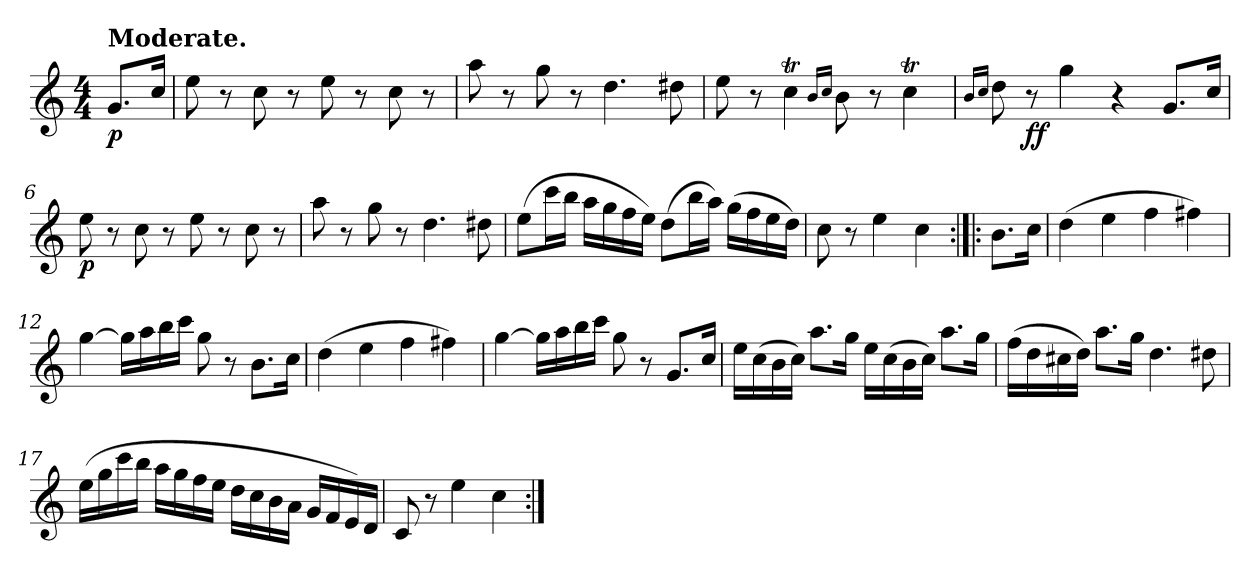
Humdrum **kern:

**kern	**dynam
*part1	*part1
*staff1	*staff1
*clefG2	*
*k[]	*
*M4/4	*
=1	=1
!LO:TX:a:B:t=Moderate.	!
!	!LO:DY:b
8.g/L	p
16cc/Jk	.
=2	=2
8ee\	.
8r	.
8cc\	.
8r	.
8ee\	.
8r	.
8cc\	.
8r	.
=3	=3
8aa\	.
8r	.
8gg\	.
8r	.
4.dd\	.
8dd#X\	.
=4	=4
8ee\	.
8r	.
4ccT\	.
16qb/LL	.
16qcc/JJ	.
8b\	.
8r	.
4ccT\	.
=5	=5
16qb/LL	.
16qcc/JJ	.
8dd\	.
!	!LO:DY:b
8r	ff
4gg\	.
4r	.
8.g/L	.
16cc/Jk	.
=6	=6
!	!LO:DY:b
8ee\	p
8r	.
8cc\	.
8r	.
8ee\	.
8r	.
8cc\	.
8r	.
!!LO:LB:g=z
=7	=7
8aa\	.
8r	.
8gg\	.
8r	.
4.dd\	.
8dd#X\	.
=8	=8
(>8ee\L	.
16ccc\L	.
16bb\JJ	.
16aa\LL	.
16gg\	.
16ff\	.
16ee\JJ)	.
(>8dd\L	.
16bb\L	.
16aa\JJ)	.
(>16gg\LL	.
16ff\	.
16ee\	.
16dd\JJ)	.
=9	=9
8cc\	.
8r	.
4ee\	.
4cc\	.
=10:|!|:	=10:|!|:
8.b\L	.
16cc\Jk	.
=11	=11
(>4dd\	.
4ee\	.
4ff\	.
4ff#X\)	.
=12	=12
[4gg\	.
16gg\LL]	.
16aa\	.
16bb\	.
16ccc\JJ	.
8gg\	.
8r	.
8.b\L	.
16cc\Jk	.
!!LO:LB:g=z
=13	=13
(>4dd\	.
4ee\	.
4ff\	.
4ff#X\)	.
=14	=14
[4gg\	.
16gg\LL]	.
16aa\	.
16bb\	.
16ccc\JJ	.
8gg\	.
8r	.
8.g/L	.
16cc/Jk	.
=15	=15
16ee\LL	.
(>16cc\	.
16b\	.
16cc\JJ)	.
8.aa\L	.
16gg\Jk	.
16ee\LL	.
(>16cc\	.
16b\	.
16cc\JJ)	.
8.aa\L	.
16gg\Jk	.
=16	=16
(>16ff\LL	.
16dd\	.
16cc#X\	.
16dd\JJ)	.
8.aa\L	.
16gg\Jk	.
4.dd\	.
8dd#X\	.
!!LO:LB:g=z
=17	=17
(>16ee\LL	.
16gg\	.
16ccc\	.
16bb\JJ	.
16aa\LL	.
16gg\	.
16ff\	.
16ee\JJ	.
16dd\LL	.
16cc\	.
16b\	.
16a\JJ	.
16g/LL	.
16f/	.
16e/)	.
16d/JJ	.
=18	=18
8c/	.
8r	.
4ee\	.
4cc\	.
=:|!	=:|!
*-	*-
